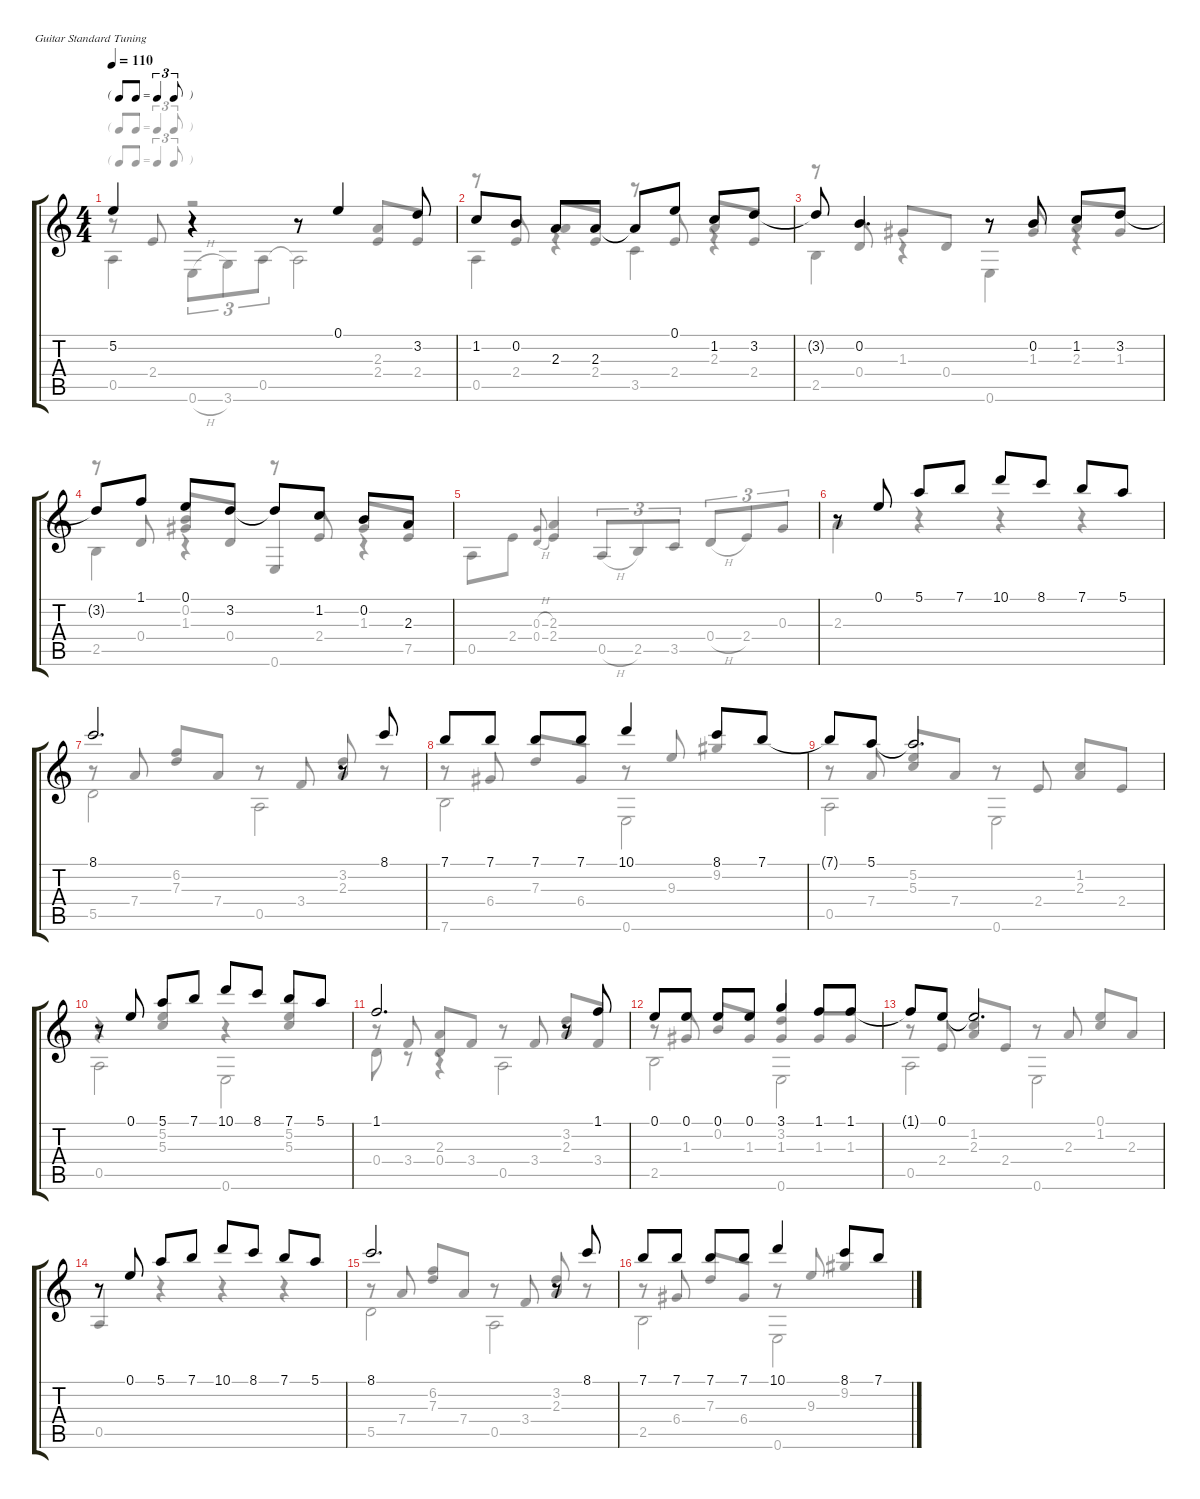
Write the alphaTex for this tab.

\defaultSystemsLayout 4
\hideDynamics
\bracketExtendMode groupsimilarinstruments
\firstSystemTrackNameOrientation horizontal
\otherSystemsTrackNameOrientation horizontal
\track "" {instrument acousticguitarsteel}
\staff {score tabs}
\tuning (E4 B3 G3 D3 A2 E2)
\voice
\ts (4 4)
\tf triplet8th
\tempo 110
\clef g2
\ks c
5.2{t}.4{dy f} r.4 r.8 0.1.4 3.2.8 |
1.2.8 0.2.8 2.3.8 2.3.8 2.3{t}.8 0.1.8 1.2.8 3.2.8 |
3.2{t}.8 0.2.4{d} r.8 0.2.8 1.2.8 3.2.8 |
3.2{t}.8 1.1.8 0.1.8 3.2.8 3.2{t}.8 1.2.8 0.2.8 2.3.8 |
|
r.8 0.1.8 5.1.8 7.1.8 10.1.8 8.1.8 7.1.8 5.1.8 |
8.1.2{d} r.8 8.1.8 |
7.1.8 7.1.8 7.1.8 7.1.8 10.1.4 8.1.8 7.1.8 |
7.1{t}.8 5.1.8 5.1{t}.2{d} |
r.8 0.1.8 5.1.8 7.1.8 10.1.8 8.1.8 7.1.8 5.1.8 |
1.1.2{d} r.8 1.1.8 |
0.1.8 0.1.8 0.1.8 0.1.8 3.1.4 1.1.8 1.1.8 |
1.1{t}.8 0.1.8 0.1{t}.2{d} |
r.8 0.1.8 5.1.8 7.1.8 10.1.8 8.1.8 7.1.8 5.1.8 |
8.1.2{d} r.8 8.1.8 |
7.1.8 7.1.8 7.1.8 7.1.8 10.1.4 8.1.8 7.1.8
\voice
\clef g2
\ottava regular
\simile none
\ks c
r.8{dy f beam invert} 2.4.8 r.2{beam invert} (2.4 2.3).8{beam invert} 2.4.8 |
r.8 2.4.8{beam invert} 2.3.8{beam invert} 2.4.8 r.8{beam invert} 2.4.8{beam invert} 2.3.8{beam invert} 2.4.8 |
r.8{beam invert} 0.4.8{beam invert} 1.3.8{beam invert} 0.4.8 r.8{beam invert} 1.3.8{beam invert} 2.3.8{beam invert} 1.3.8 |
r.8{beam invert} 0.4.8{beam invert} (1.3 0.2).8{beam invert} 0.4.8 r.8{beam invert} 2.4.8{beam invert} 1.3.8{beam invert} 7.5.8 |
0.5.8 2.4.8 (0.3{h} 0.4{h}).8{gr onbeat beam invert} (2.3 2.4).4 0.5{h}.8{tu (3 2) beam invert} 2.5.8{tu (3 2)} 3.5.8{tu (3 2)} 0.4{h}.8{tu (3 2) beam invert} 2.4.8{tu (3 2)} 0.3.8{tu (3 2)} |
2.3.4 r.4 r.4 r.4 |
r.8{beam invert} 7.4.8{beam invert} (6.2 7.3).8{beam invert} 7.4.8 r.8{beam invert} 3.4.8{beam invert} (3.2 2.3).8{beam invert} r.8{beam invert} |
r.8{beam invert} 6.4.8{beam invert} 7.3.8{beam invert} 6.4.8 r.8{beam invert} 9.3.8{beam invert} 9.2.4{beam invert} |
r.8{beam invert} 7.4.8{beam invert} (5.2 5.3).8{beam invert} 7.4.8 r.8 2.4.8{beam invert} (2.3 1.2).8{beam invert} 2.4.8 |
r.4 (5.2 5.3).4{beam invert} r.4{beam invert} (5.2 5.3).4{beam invert} |
r.8{beam invert} 3.4.8{beam invert} (2.3 0.4).8{beam invert} 3.4.8 r.8{beam invert} 3.4.8{beam invert} (3.2 2.3).8{beam invert} 3.4.8 |
r.8{beam invert} 1.3.8{beam invert} 0.2.8{beam invert} 1.3.8 (3.2 1.3).4{beam invert} 1.3.8 1.3.8{beam invert} |
r.8 2.4.8{beam invert} (2.3 1.2).8{beam invert} 2.4.8 r.8 2.3.8{beam invert} (0.1 1.2).8{beam invert} 2.3.8 |
|
r.8{beam invert} 7.4.8{beam invert} (6.2 7.3).8{beam invert} 7.4.8 r.8{beam invert} 3.4.8{beam invert} (3.2 2.3).8{beam invert} r.8{beam invert} |
r.8{beam invert} 6.4.8{beam invert} 7.3.8{beam invert} 6.4.8 r.8{beam invert} 9.3.8{beam invert} 9.2.4{beam invert}
\voice
\clef g2
\ottava regular
\simile none
\ks c
0.5.4{dy f} 0.6{h}.8{tu (3 2)} 3.6.8{tu (3 2)} 0.5.8{tu (3 2)} 0.5{t}.2 |
0.5.4 r.4 3.5.4 r.4 |
2.5.4 r.4 0.6.4 r.4 |
2.5.4 r.4 0.6.4 r.4{beam invert} |
|
|
5.5.2 0.5.2 |
7.6.2 0.6.2 |
0.5.2 0.6.2 |
0.5.2 0.6.2 |
0.4.8 r.8 r.4 0.5.2 |
2.5.2 0.6.2 |
0.5.2 0.6.2 |
0.5.4{beam invert} r.4 r.4 r.4 |
5.5.2 0.5.2 |
2.5.2 0.6.2
